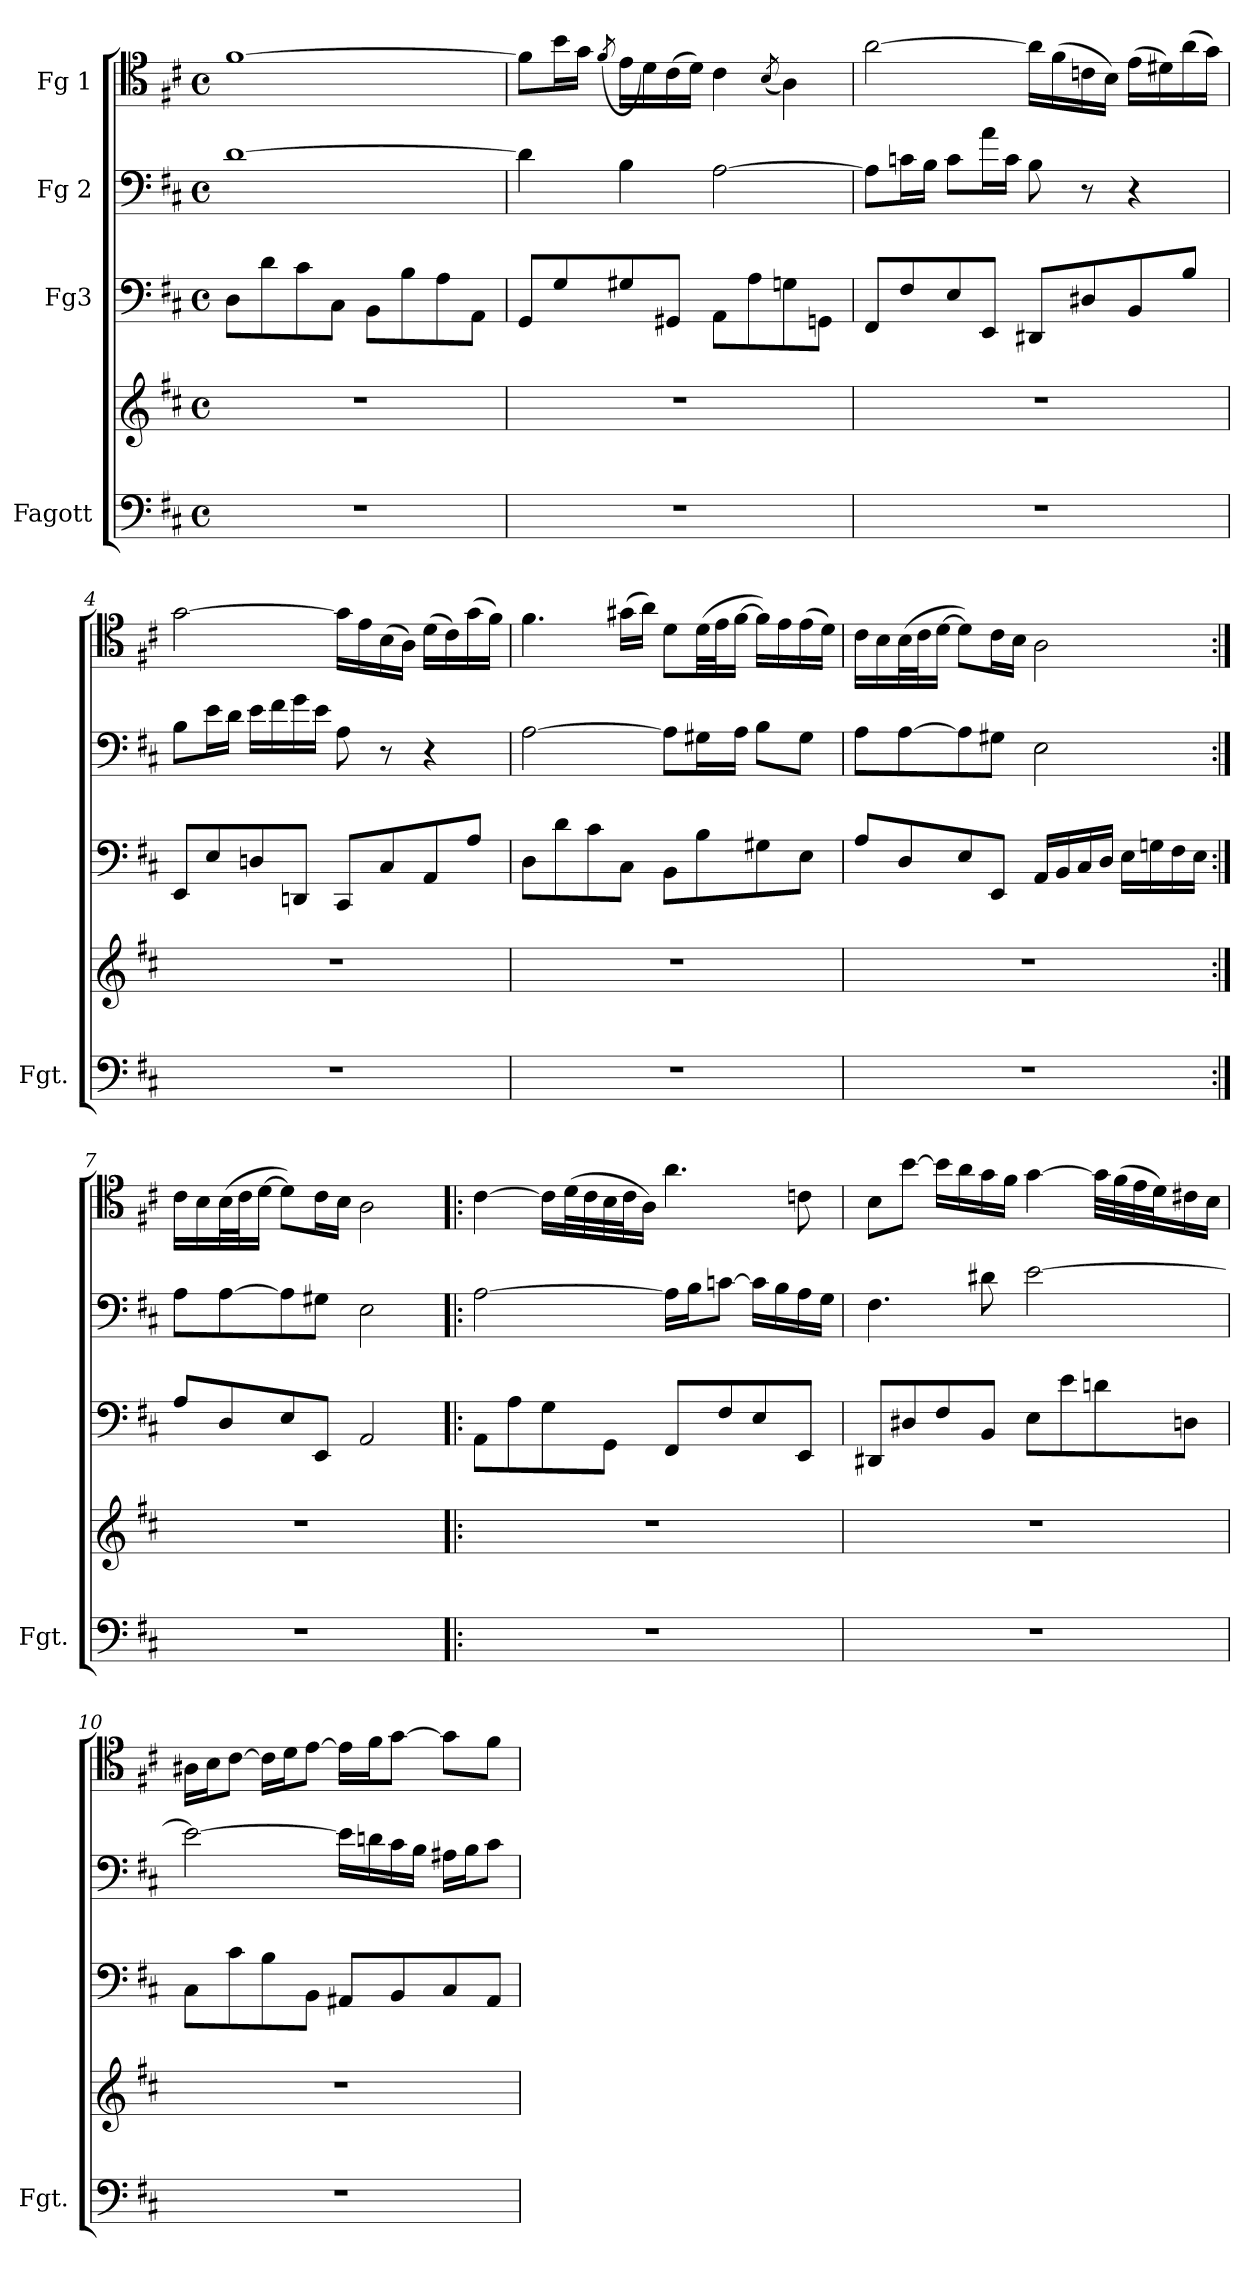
**kern	**kern	**kern	**kern	**kern
*part4	*part4	*part3	*part2	*part1
*staff5	*staff4	*staff3	*staff2	*staff1
*I"Fagott	*	*I"Fg3	*I"Fg 2	*I"Fg 1
*I'Fgt.	*	*	*	*
*clefF4	*clefG2	*clefF4	*clefF4	*clefC4
*k[f#c#]	*k[f#c#]	*k[f#c#]	*k[f#c#]	*k[f#c#]
*M4/4	*M4/4	*M4/4	*M4/4	*M4/4
*met(c)	*met(c)	*met(c)	*met(c)	*met(c)
*MM35	*MM35	*MM35	*MM35	*MM35
=1	=1	=1	=1	=1
1r	1r	8D\L	[1d	[1f#
.	.	8d\	.	.
.	.	8c#\	.	.
.	.	8C#\J	.	.
.	.	8BB\L	.	.
.	.	8B\	.	.
.	.	8A\	.	.
.	.	8AA\J	.	.
=2	=2	=2	=2	=2
1r	1r	8GG/L	4d\]	8f#\L]
.	.	8G/	.	16b\L
.	.	.	.	16g\JJ
.	.	.	.	(>8qf#/
.	.	8G#X/	4B\	16e\LL
.	.	.	.	16d\)
.	.	8GG#X/J	.	(16c#\
.	.	.	.	16d\JJ)
.	.	8AA\L	[2A\	4c#\
.	.	8A\	.	.
.	.	.	.	(8qB/
.	.	8Gn\	.	4A\)
.	.	8GGn\J	.	.
=3	=3	=3	=3	=3
1r	1r	8FF#/L	8A\L]	[2a\
.	.	8F#/	16cn\L	.
.	.	.	16B\JJ	.
.	.	8E/	8c\L	.
.	.	8EE/J	16a\L	.
.	.	.	16c\JJ	.
.	.	8DD#X/L	8B\	16a\LL]
.	.	.	.	(16f#\
.	.	8D#X/	8r	16cn\
.	.	.	.	16B\JJ)
.	.	8BB/	4r	(16e\LL
.	.	.	.	16d#X\)
.	.	8B/J	.	(16a\
.	.	.	.	16g\JJ)
!!LO:LB:g=z
=4	=4	=4	=4	=4
1r	1r	8EE/L	8B\L	[2g\
.	.	8E/	16e\L	.
.	.	.	16d\JJ	.
.	.	8Dn/	16e\LL	.
.	.	.	16f#\	.
.	.	8DDn/J	16g\	.
.	.	.	16e\JJ	.
.	.	8CC#/L	8A\	16g\LL]
.	.	.	.	16e\
.	.	8C#/	8r	(16B\
.	.	.	.	16A\JJ)
.	.	8AA/	4r	(16d\LL
.	.	.	.	16c#\)
.	.	8A/J	.	(16g\
.	.	.	.	16f#\JJ)
=5	=5	=5	=5	=5
1r	1r	8D\L	[2A\	4.f#\
.	.	8d\	.	.
.	.	8c#\	.	.
.	.	8C#\J	.	(16g#X\LL
.	.	.	.	16a\JJ)
.	.	8BB\L	8A\L]	8d\L
.	.	8B\	16G#X\L	(32d\LL
.	.	.	.	32e\J
.	.	.	16A\JJ	[16f#\JJ
.	.	8G#X\	8B\L	16f#\LL])
.	.	.	.	16e\
.	.	8E\J	8G#\J	(16e\
.	.	.	.	16d\JJ)
=6	=6	=6	=6	=6
1r	1r	8A/L	8A\L	16c#\LL
.	.	.	.	16B\
.	.	8D/	[8A\	(32B\L
.	.	.	.	32c#\J
.	.	.	.	[16d\JJ
.	.	8E/	8A\]	8d\L])
.	.	8EE/J	8G#X\J	16c#\L
.	.	.	.	16B\JJ
.	.	16AA/LL	2E\	2A\
.	.	16BB/	.	.
.	.	16C#/	.	.
.	.	16D/JJ	.	.
.	.	16E\LL	.	.
.	.	16Gn\	.	.
.	.	16F#\	.	.
.	.	16E\JJ	.	.
!!LO:LB:g=z
=7:|!	=7:|!	=7:|!	=7:|!	=7:|!
1r	1r	8A/L	8A\L	16c#\LL
.	.	.	.	16B\
.	.	8D/	[8A\	(32B\L
.	.	.	.	32c#\J
.	.	.	.	[16d\JJ
.	.	8E/	8A\]	8d\L])
.	.	8EE/J	8G#X\J	16c#\L
.	.	.	.	16B\JJ
.	.	2AA/	2E\	2A\
=8!|:	=8!|:	=8!|:	=8!|:	=8!|:
1r	1r	8AA\L	[2A\	[4c#\
.	.	8A\	.	.
.	.	8G\	.	16c#\LL]
.	.	.	.	(32d\L
.	.	.	.	32c#\
.	.	8GG\J	.	32B\
.	.	.	.	32c#\J
.	.	.	.	16A\JJ)
.	.	8FF#/L	16A\LL]	4.a\
.	.	.	16B\J	.
.	.	8F#/	[8cn\J	.
.	.	8E/	16c\LL]	.
.	.	.	16B\	.
.	.	8EE/J	16A\	8cn\
.	.	.	16G\JJ	.
=9	=9	=9	=9	=9
1r	1r	8DD#X/L	4.F#\	8B\L
.	.	8D#X/	.	[8b\J
.	.	8F#/	.	16b\LL]
.	.	.	.	16a\
.	.	8BB/J	8d#X\	16g\
.	.	.	.	16f#\JJ
.	.	8E\L	[2e\	[4g\
.	.	8e\	.	.
.	.	8dn\	.	32g\LLL]
.	.	.	.	(32f#\
.	.	.	.	32e\
.	.	.	.	32d\J)
.	.	8Dn\J	.	16c#X\
.	.	.	.	16B\JJ
!!LO:PB:g=z
=10	=10	=10	=10	=10
1r	1r	8C#\L	2e\_	16A#X\LL
.	.	.	.	16B\J
.	.	8c#\	.	[8c#\J
.	.	8B\	.	16c#\LL]
.	.	.	.	16d\J
.	.	8BB\J	.	[8e\J
.	.	8AA#X/L	16e\LL]	16e\LL]
.	.	.	16dn\	16f#\J
.	.	8BB/	16c#\	[8g\J
.	.	.	16B\JJ	.
.	.	8C#/	16A#X\LL	8g\L]
.	.	.	16B\J	.
.	.	8AA#/J	8c#\J	8f#\J
=	=	=	=	=
*-	*-	*-	*-	*-
